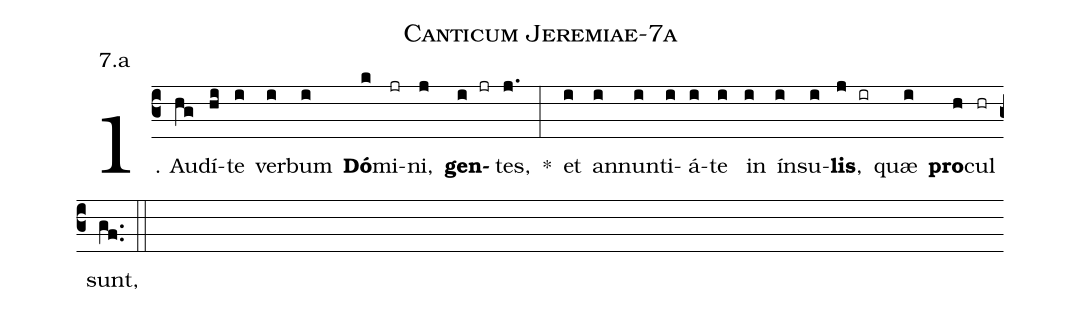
name: Canticum Jeremiae-7a;
annotation: 7.a;
%%
(c3)1. Au(hg)dí(hi)te(i) ver(i)bum(i) <b>Dó</b>(k)mi(jr)ni,(j) <b>gen</b>(i jr)tes,(j.) *(:) et(i) an(i)nun(i)ti(i)á(i)te(i) in(i) ín(i)su(i)<b>lis</b>,(j ir) quæ(i) <b>pro</b>(h)cul(hr) sunt,(gf..) (::)
